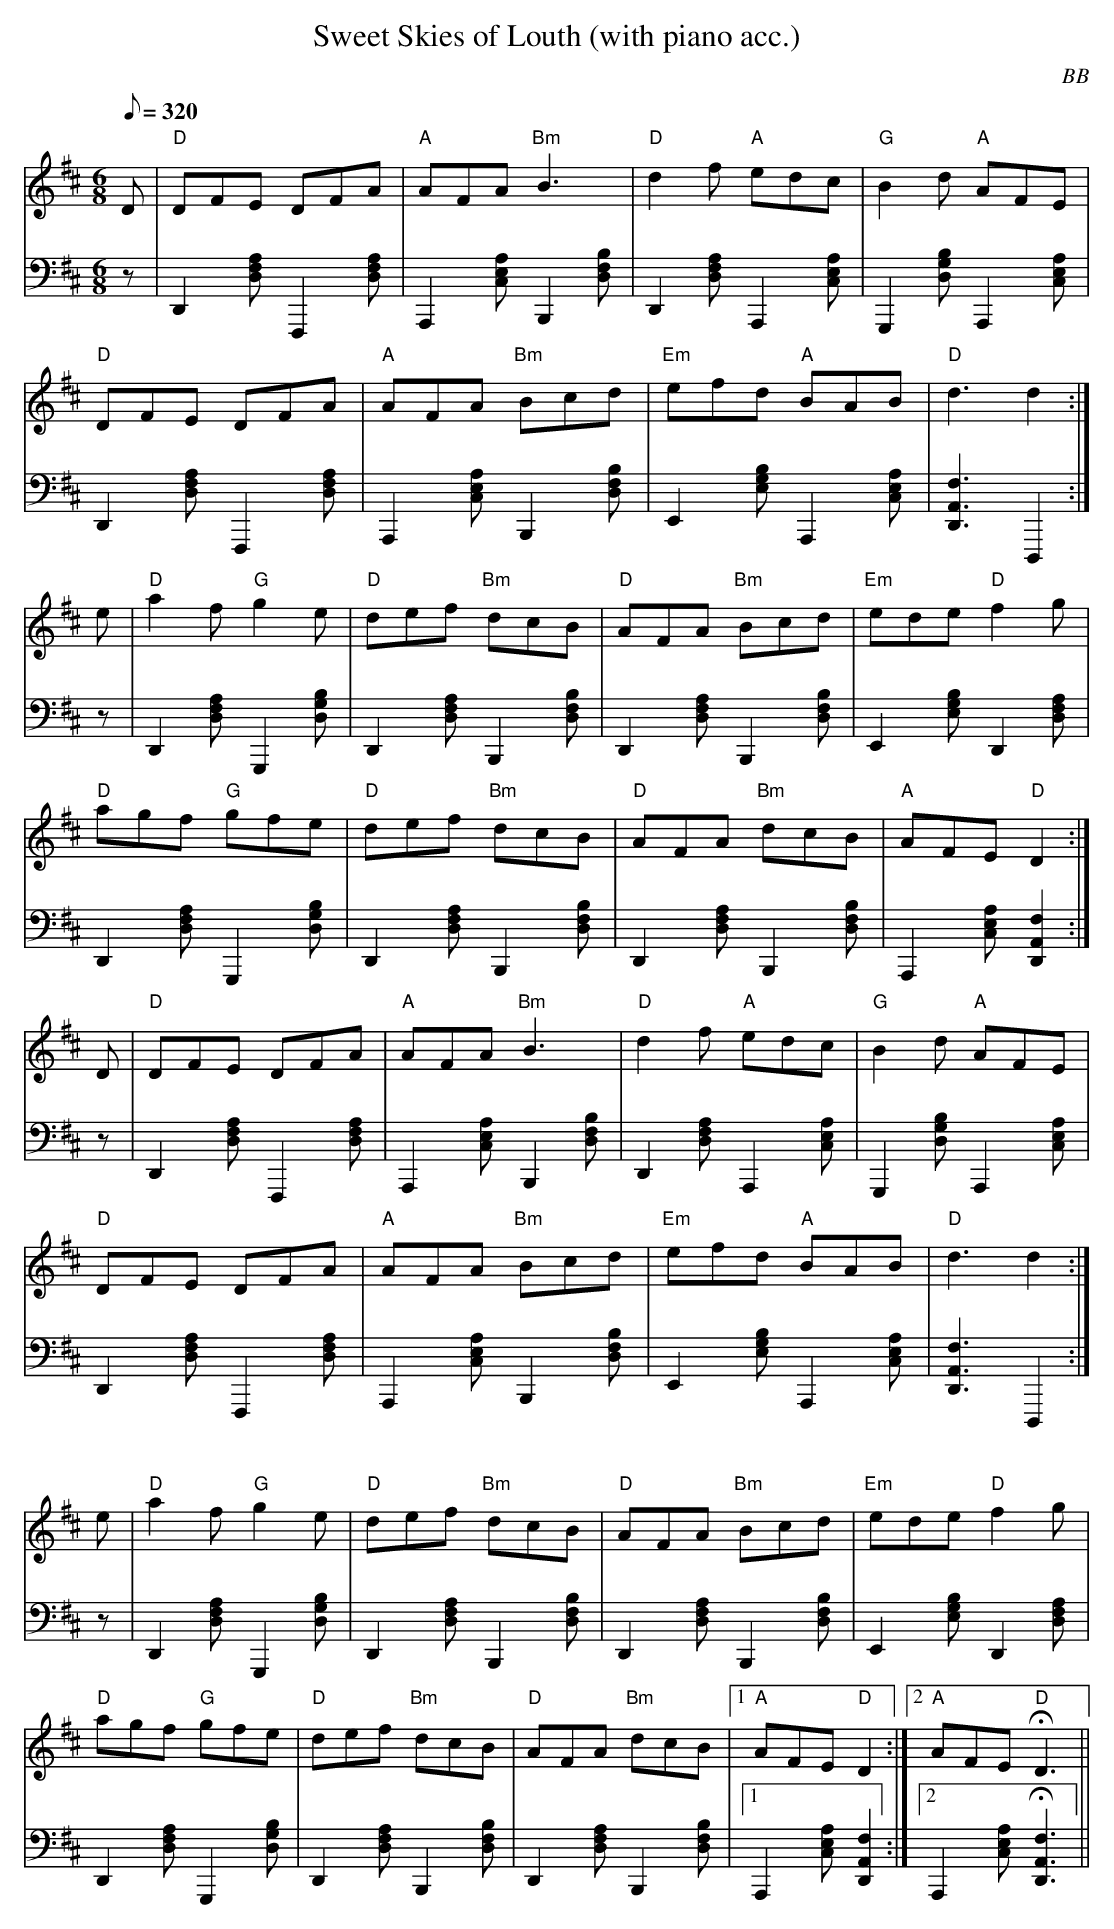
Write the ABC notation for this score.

X:1
T: Sweet Skies of Louth (with piano acc.)
C: BB
L: 1/8
M: 6/8
Q: 1/8=320
V: 1 program 1 110 %fiddle
V: 2 volume=70 clef=bass m=D program 1 01
K: D
[V:1] D|"D"DFE DFA | "A"AFA "Bm"B3 | "D"d2f "A"edc | "G"B2d "A"AFE |
[V:2] z|D,2[AFD]F,,2[AFD]|A,,2[AEC]B,,2[BFD]|D,2[AFD]A,,2[AEC]|G,,2[GDB]A,,2[AEC]|
[V:1] "D"DFE DFA | "A"AFA "Bm"Bcd | "Em"efd "A"BAB | "D"d3 d2 :|
[V:2] D,2[AFD]F,,2[AFD]|A,,2[AEC]B,,2[BFD]|E,2[EBG]A,,2[AEC]|[D,3A,3F3]D,,2 :|
[V:1] e|"D"a2f "G"g2e |"D"def "Bm"dcB | "D"AFA "Bm"Bcd | "Em"ede "D"f2g |
[V:2] z|D,2[AFD]G,,2[GDB]|D,2[AFD]B,,2[BFD]|D,2[AFD]B,,2[BFD]|E,2[EBG]D,2[AFD]|
[V:1] "D"agf "G"gfe | "D"def "Bm"dcB | "D"AFA "Bm"dcB |"A"AFE "D"D2 :|
[V:2] D,2[AFD]G,,2[GDB]|D,2[AFD]B,,2[BFD]|D,2[AFD]B,,2[BFD]|A,,2[AEC][D,2A,2F2]:|
[V:1] D|"D"DFE DFA | "A"AFA "Bm"B3 | "D"d2f "A"edc | "G"B2d "A"AFE |
[V:2] z|D,2[AFD]F,,2[AFD]|A,,2[AEC]B,,2[BFD]|D,2[AFD]A,,2[AEC]|G,,2[GDB]A,,2[AEC]|
[V:1] "D"DFE DFA | "A"AFA "Bm"Bcd | "Em"efd "A"BAB | "D"d3 d2 :|
[V:2] D,2[AFD]F,,2[AFD]|A,,2[AEC]B,,2[BFD]|E,2[EBG]A,,2[AEC]|[D,3A,3F3]D,,2 :|
[V:1] e|"D"a2f "G"g2e |"D"def "Bm"dcB | "D"AFA "Bm"Bcd | "Em"ede "D"f2g |
[V:2] z|D,2[AFD]G,,2[GDB]|D,2[AFD]B,,2[BFD]|D,2[AFD]B,,2[BFD]|E,2[EBG]D,2[AFD]|
[V:1] "D"agf "G"gfe | "D"def "Bm"dcB | "D"AFA "Bm"dcB |1 "A"AFE "D"D2 :|2\
"A"AFE "D"HD3||
[V:2] D,2[AFD]G,,2[GDB]|D,2[AFD]B,,2[BFD]|D,2[AFD]B,,2[BFD]|1 A,,2[AEC][D,2A,2F2]:|2\
A,,2[AEC]H[D,3A,3F3]||
